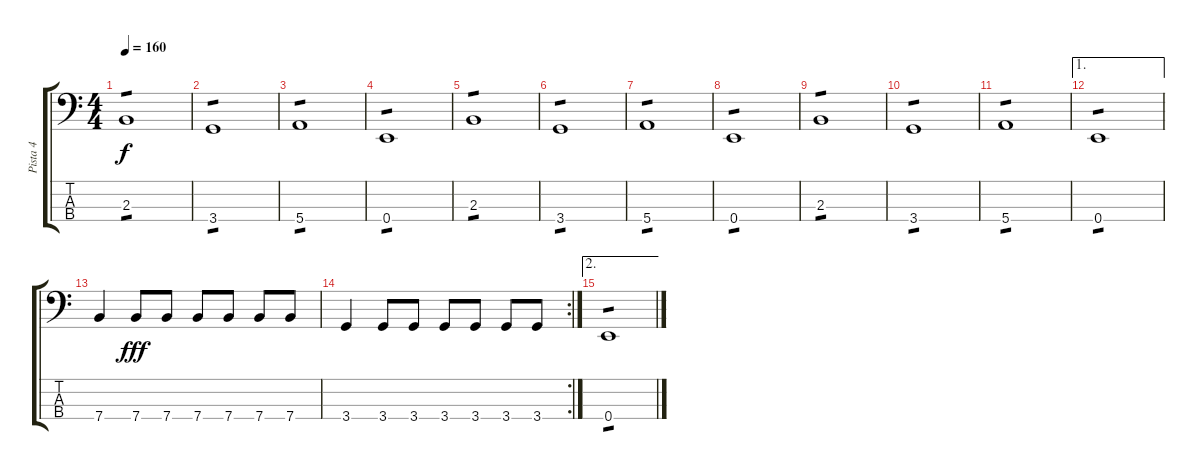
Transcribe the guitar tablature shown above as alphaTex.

\track ("Pista 4" "Pista 4") {instrument electricbassfinger}
\staff {score tabs}
\tuning (G2 D2 A1 E1) {hide}
\ts (4 4)
\tempo 160
\clef f4
\ks c
2.3.1{tp 1 dy f} |
3.4.1{tp 1} |
5.4.1{tp 1} |
0.4.1{tp 1} |
2.3.1{tp 1} |
3.4.1{tp 1} |
5.4.1{tp 1} |
0.4.1{tp 1} |
2.3.1{tp 1} |
3.4.1{tp 1} |
5.4.1{tp 1} |
\ae 1
0.4.1{tp 1} |
7.4.4 7.4.8{dy fff} 7.4.8 7.4.8 7.4.8 7.4.8 7.4.8 |
\rc 2
3.4.4 3.4.8 3.4.8 3.4.8 3.4.8 3.4.8 3.4.8 |
\ae 2
0.4.1{tp 1}
